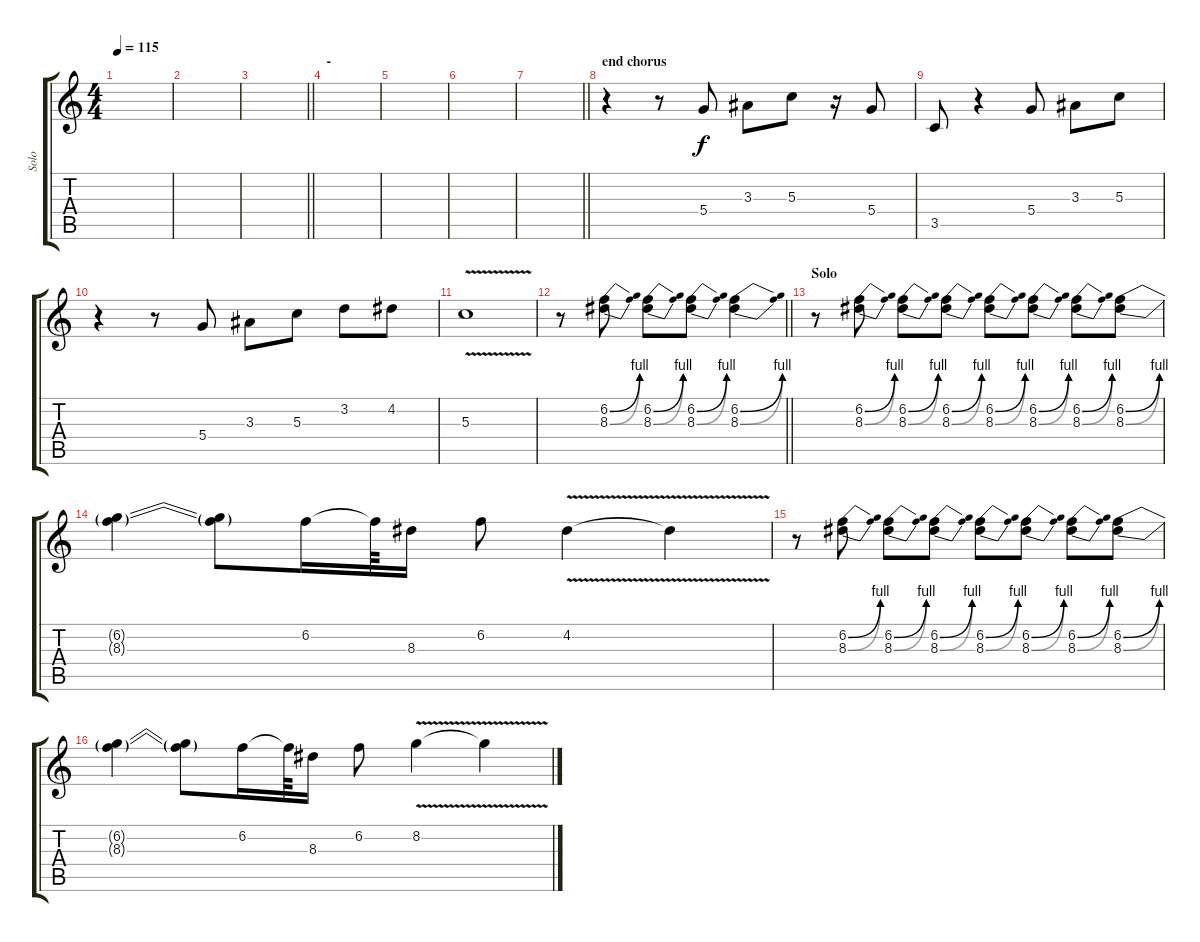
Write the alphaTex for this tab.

\track ("Solo" "Solo") {instrument overdrivenguitar}
\staff {score tabs}
\tuning (E4 B3 G3 D3 A2 E2) {hide}
\ts (4 4)
\tempo 115
\clef g2
\ks c
|
|
\barLineRight lightlight
|
\section ("" "-")
|
|
|
\barLineRight lightlight
|
\section ("" "end chorus")
r.4 r.8 5.4.8{volume 5 balance 4} 3.3.8 5.3.8 r.16 5.4.8 |
3.5.8 r.4 5.4.8{volume 5 balance 4} 3.3.8 5.3.8 |
r.4 r.8 5.4.8{volume 14 balance 8} 3.3.8 5.3.8 3.2.8 4.2.8 |
5.3{v}.1 |
\barLineRight lightlight
r.8 (6.2{be (bend 0 0 60 4)} 8.3{be (bend 0 0 60 4)}).8 (6.2{be (bend 0 0 60 4)} 8.3{be (bend 0 0 60 4)}).8 (6.2{be (bend 0 0 60 4)} 8.3{be (bend 0 0 60 4)}).8 (6.2{be (bend 0 0 60 4)} 8.3{be (bend 0 0 60 4)}).4 |
\section ("" "Solo")
r.8 (6.2{be (bend 0 0 60 4)} 8.3{be (bend 0 0 60 4)}).8 (6.2{be (bend 0 0 60 4)} 8.3{be (bend 0 0 60 4)}).8 (6.2{be (bend 0 0 60 4)} 8.3{be (bend 0 0 60 4)}).8 (6.2{be (bend 0 0 60 4)} 8.3{be (bend 0 0 60 4)}).8 (6.2{be (bend 0 0 60 4)} 8.3{be (bend 0 0 60 4)}).8 (6.2{be (bend 0 0 60 4)} 8.3{be (bend 0 0 60 4)}).8 (6.2{be (bend 0 0 60 4)} 8.3{be (bend 0 0 60 4)}).8 |
(6.2{t} 8.3{t}).4 (6.2{t} 8.3{t}).8 6.2.16 6.2{t}.64 8.3.16 6.2.8 4.2{v}.4 4.2{t}.4 |
r.8 (6.2{be (bend 0 0 60 4)} 8.3{be (bend 0 0 60 4)}).8 (6.2{be (bend 0 0 60 4)} 8.3{be (bend 0 0 60 4)}).8 (6.2{be (bend 0 0 60 4)} 8.3{be (bend 0 0 60 4)}).8 (6.2{be (bend 0 0 60 4)} 8.3{be (bend 0 0 60 4)}).8 (6.2{be (bend 0 0 60 4)} 8.3{be (bend 0 0 60 4)}).8 (6.2{be (bend 0 0 60 4)} 8.3{be (bend 0 0 60 4)}).8 (6.2{be (bend 0 0 60 4)} 8.3{be (bend 0 0 60 4)}).8 |
(6.2{t} 8.3{t}).4 (6.2{t} 8.3{t}).8 6.2.16 6.2{t}.64 8.3.16 6.2.8 8.2{v}.4 8.2{t}.4
